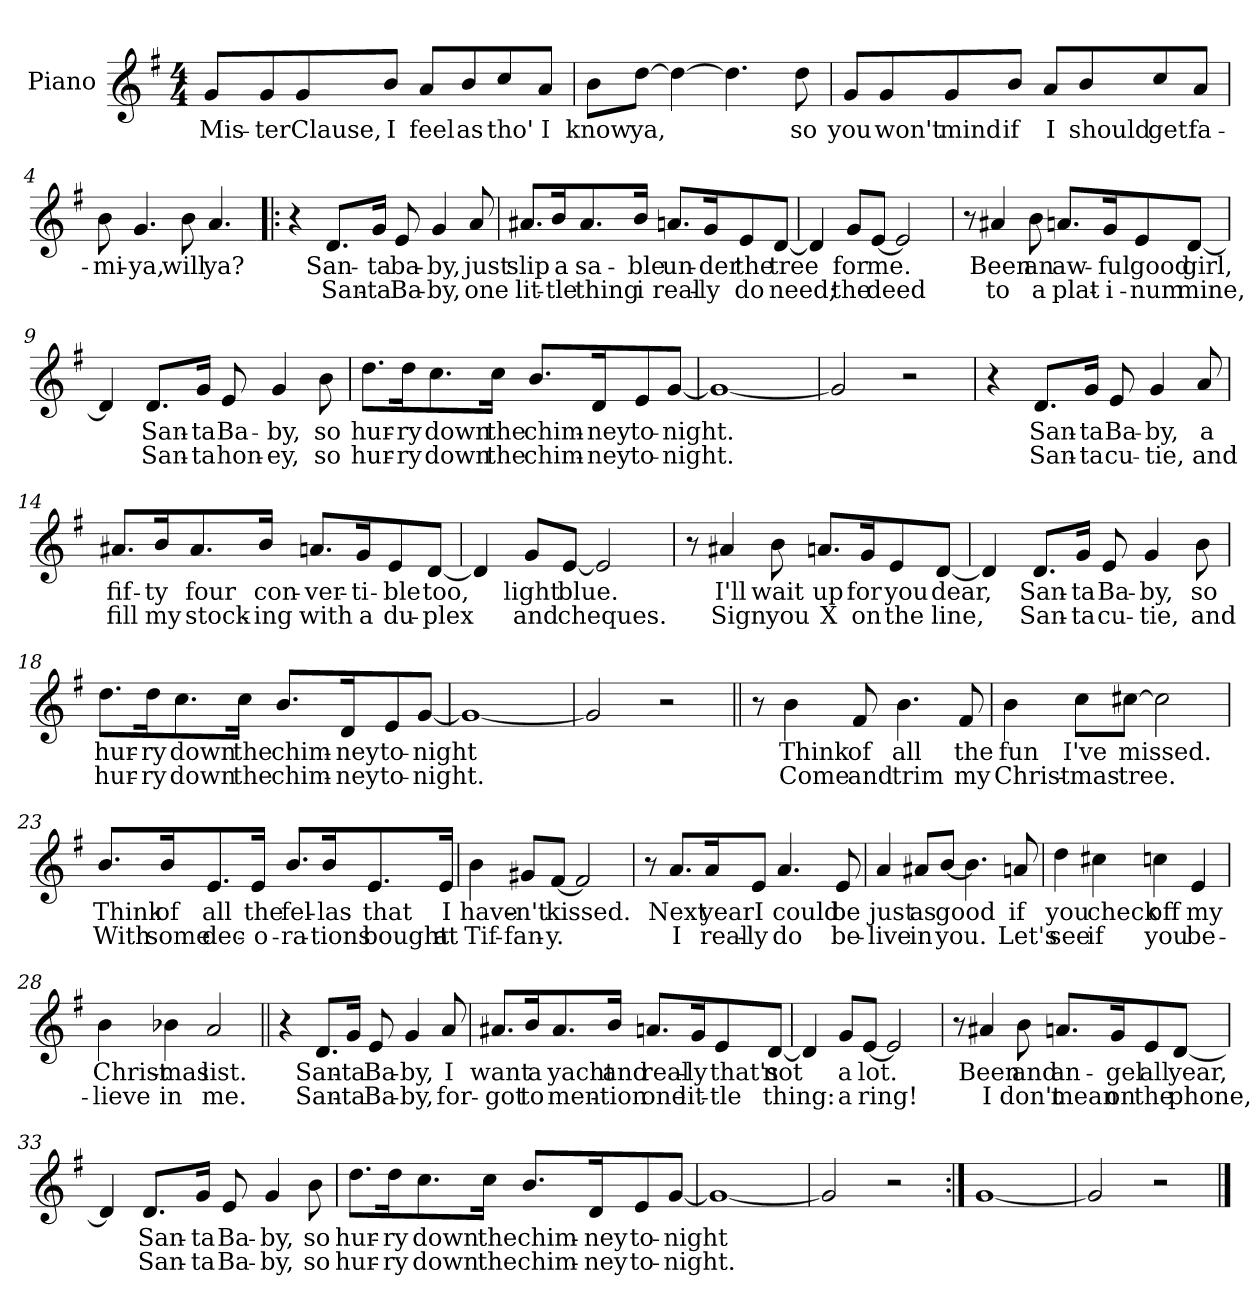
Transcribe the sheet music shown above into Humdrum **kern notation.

**kern	**text	**text
*part1	*part1	*part1
*staff1	*staff1	*staff1
*I"Piano	*	*
*I'Pno	*	*
*clefG2	*	*
*k[f#]	*	*
*G:	*	*
*M4/4	*	*
=1	=1	=1
8g/L	Mis-	.
8g/	ter	.
8g/	Clause,	.
8b/J	I	.
8a/L	feel	.
8b/	as	.
8cc/	tho'	.
8a/J	I	.
=2	=2	=2
8b\L	know	.
[8dd\J	ya,	.
4dd\_	.	.
4.dd\]	.	.
8dd\	so	.
=3	=3	=3
8g/L	you	.
8g/	won't	.
8g/	mind	.
8b/J	if	.
8a/L	I	.
8b/	should	.
8cc/	get	.
8a/J	fa-	.
=4	=4	=4
8b\	-mi-	.
4.g/	-ya,	.
8b\	will	.
4.a/	ya?	.
!!LO:LB:g=z
=5!|:	=5!|:	=5!|:
4r	.	.
8.d/L	San-	San-
16g/Jk	-ta	ta
8e/	ba-	Ba-
4g/	-by,	by,
8a/	just	one
=6	=6	=6
8.a#X/L	slip	lit-
16b/K	a	tle
8.a#/	sa-	thing
16b/Jk	ble	i
8.an/L	un-	real-
16g/K	der	ly
8e/	the	do
[8d/J	tree	need;
=7	=7	=7
4d/]	.	.
8g/L	for	the
[8e/J	me.	deed
2e/]	.	.
=8	=8	=8
8r	.	.
4a#X/	Been	to
8b\	an	a
8.an/L	aw-	plat-
16g/K	ful	i-
8e/	good	num
[8d/J	girl,	mine,
!!LO:LB:g=z
=9	=9	=9
4d/]	.	.
8.d/L	San-	San-
16g/Jk	ta	ta
8e/	Ba-	hon-
4g/	by,	ey,
8b\	so	so
=10	=10	=10
8.dd\L	hur-	hur-
16dd\K	ry	ry
8.cc\	down	down
16cc\Jk	the	the
8.b/L	chim-	chim-
16d/K	ney	ney
8e/	to-	to-
[8g/J	night.	night.
=11	=11	=11
1g_	.	.
=12	=12	=12
2g/]	.	.
2r	.	.
!!LO:LB:g=z
=13	=13	=13
4r	.	.
8.d/L	San-	San-
16g/Jk	-ta	-ta
8e/	Ba-	cu-
4g/	by,	tie,
8a/	a	and
=14	=14	=14
8.a#X/L	fif-	fill
16b/K	ty	my
8.a#/	four	stock-
16b/Jk	con-	ing
8.an/L	ver-	with
16g/K	ti-	a
8e/	ble	du-
[8d/J	too,	plex
=15	=15	=15
4d/]	.	.
8g/L	light	and
[8e/J	blue.	cheques.
2e/]	.	.
=16	=16	=16
8r	.	.
4a#X/	I'll	Sign
8b\	wait	you
8.an/L	up	X
16g/K	for	on
8e/	you	the
[8d/J	dear,	line,
!!LO:LB:g=z
=17	=17	=17
4d/]	.	.
8.d/L	San-	San-
16g/Jk	-ta	-ta
8e/	Ba-	cu-
4g/	by,	tie,
8b\	so	and
=18	=18	=18
8.dd\L	hur-	hur-
16dd\K	ry	ry
8.cc\	down	down
16cc\Jk	the	the
8.b/L	chim-	chim-
16d/K	ney	ney
8e/	to-	to-
[8g/J	night	night.
=19	=19	=19
1g_	.	.
=20	=20	=20
2g/]	.	.
2r	.	.
!!LO:LB:g=z
=21||	=21||	=21||
8r	.	.
4b\	Think	Come
8f#/	of	and
4.b\	all	trim
8f#/	the	my
=22	=22	=22
4b\	fun	Christ-
8cc\L	I've	mas
[8cc#X\J	missed.	tree.
2cc#\]	.	.
=23	=23	=23
8.b/L	Think	With
16b/K	of	some
8.e/	all	dec-
16e/Jk	the	o-
8.b/L	fel-	ra-
16b/K	las	tions
8.e/	that	bought
16e/Jk	-I	at
=24	=24	=24
4b\	have-	Tif-
8g#X/L	n't	fan-
[8f#/J	kissed.	y.
2f#/]	.	.
!!LO:LB:g=z
=25	=25	=25
8r	.	.
8.a/L	Next	I
16a/K	year	real-
8e/J	I	ly
4.a/	could	do
8e/	be	be-
=26	=26	=26
4a/	just	live
8a#X/L	as	in
[8b/J	good	you.
4.b\]	.	.
8an/	if	Let's
=27	=27	=27
4dd\	you	see
4cc#X\	check	if
4ccn\	off	you
4e/	-my	be-
=28	=28	=28
4b\	Christ-	lieve
4b-X\	mas	in
2a/	list.	me.
!!LO:PB:g=z
=29||	=29||	=29||
4r	.	.
8.d/L	San-	San-
16g/Jk	-ta	ta
8e/	Ba-	Ba-
4g/	by,	by,
8a/	I	for-
=30	=30	=30
8.a#X/L	want	got
16b/K	a	to
8.a#/	yacht	men-
16b/Jk	and	tion
8.an/L	real-	one
16g/K	ly	lit-
8e/	that's	tle
[8d/J	not	thing:
=31	=31	=31
4d/]	.	.
8g/L	a	a
[8e/J	lot.	ring!
2e/]	.	.
=32	=32	=32
8r	.	.
4a#X/	Been	I
8b\	and	don't
8.an/L	an-	mean
16g/K	gel	on
8e/	all	the
[8d/J	year,	phone,
!!LO:LB:g=z
=33	=33	=33
4d/]	.	.
8.d/L	San-	San-
16g/Jk	ta	ta
8e/	Ba-	Ba-
4g/	by,	by,
8b\	so	so
=34	=34	=34
8.dd\L	hur-	hur-
16dd\K	ry	ry
8.cc\	down	down
16cc\Jk	the	the
8.b/L	chim-	chim-
16d/K	ney	ney
8e/	-to-	to-
[8g/J	night	night.
=35	=35	=35
1g_	.	.
=36	=36	=36
2g/]	.	.
2r	.	.
=37:|!	=37:|!	=37:|!
[1g	.	.
=38	=38	=38
2g/]	.	.
2r	.	.
==	==	==
*-	*-	*-
